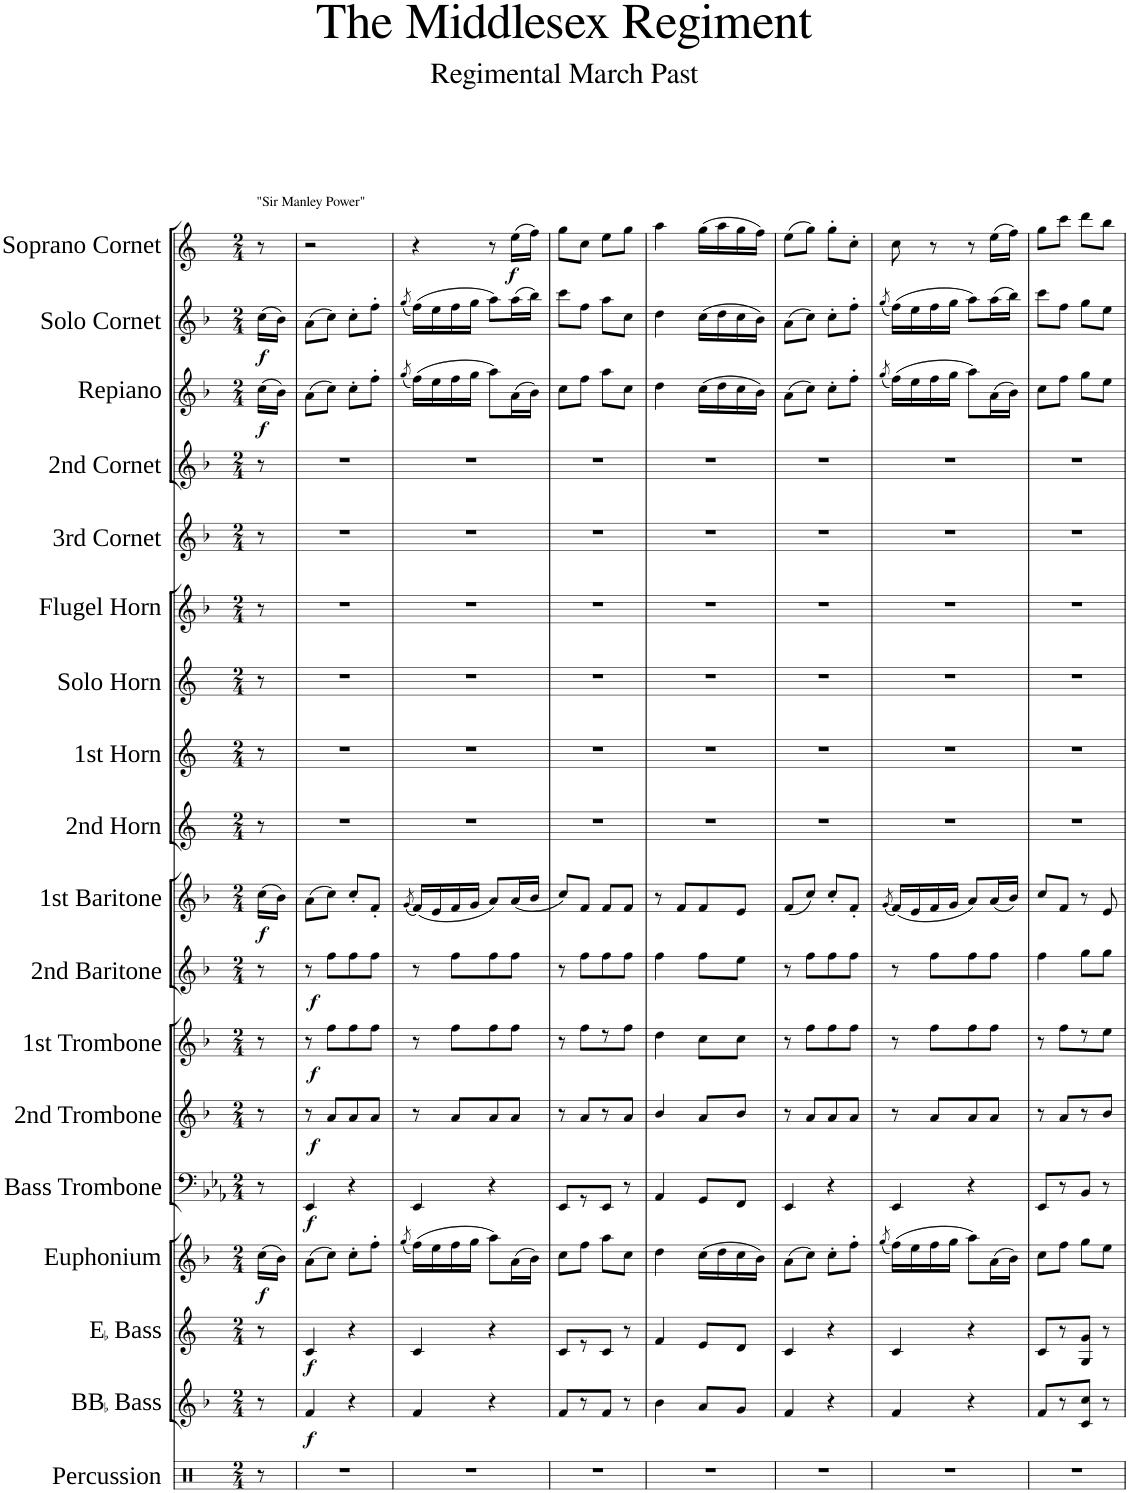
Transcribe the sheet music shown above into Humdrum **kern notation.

**kern	**kern	**dynam	**kern	**dynam	**kern	**dynam	**kern	**dynam	**kern	**dynam	**kern	**dynam	**kern	**dynam	**kern	**dynam	**kern	**kern	**kern	**kern	**kern	**kern	**kern	**dynam	**kern	**dynam	**kern	**dynam
*part18	*part17	*part17	*part16	*part16	*part15	*part15	*part14	*part14	*part13	*part13	*part12	*part12	*part11	*part11	*part10	*part10	*part9	*part8	*part7	*part6	*part5	*part4	*part3	*part3	*part2	*part2	*part1	*part1
*staff18	*staff17	*staff17	*staff16	*staff16	*staff15	*staff15	*staff14	*staff14	*staff13	*staff13	*staff12	*staff12	*staff11	*staff11	*staff10	*staff10	*staff9	*staff8	*staff7	*staff6	*staff5	*staff4	*staff3	*staff3	*staff2	*staff2	*staff1	*staff1
*I"Percussion	*I"BBaccidentalFlat Bass	*	*I"EaccidentalFlat Bass	*	*I"Euphonium	*	*I"Bass Trombone	*	*I"2nd Trombone	*	*I"1st Trombone	*	*I"2nd Baritone	*	*I"1st Baritone	*	*I"2nd Horn	*I"1st Horn	*I"Solo Horn	*I"Flugel Horn	*I"3rd Cornet	*I"2nd Cornet	*I"Repiano	*	*I"Solo Cornet	*	*I"Soprano Cornet	*
*I'Perc.	*I'BBaccidentalFlat B.	*	*I'EaccidentalFlat B.	*	*I'Euph.	*	*I'Bs. Trb.	*	*I'2ndTrb.	*	*I'1st Trb.	*	*I'2ndBari.	*	*I'1st Bari.	*	*I'2nd Hn.	*I'1st Hn.	*I'Solo Hn.	*I'Flghn.	*I'3rd Cnt.	*I'2nd Cnt.	*I'Rep.	*	*I'Solo Cnt.	*	*I'Sop. Cnt.	*
*clefX	*clefG2	*	*clefG2	*	*clefG2	*	*clefF4	*	*clefG2	*	*clefG2	*	*clefG2	*	*clefG2	*	*clefG2	*clefG2	*clefG2	*clefG2	*clefG2	*clefG2	*clefG2	*	*clefG2	*	*clefG2	*
*	*Trd15c26	*	*Trd12c21	*	*Trd8c14	*	*	*	*Trd8c14	*	*Trd8c14	*	*Trd8c14	*	*Trd8c14	*	*Trd5c9	*Trd5c9	*Trd5c9	*Trd1c2	*Trd1c2	*Trd1c2	*Trd1c2	*	*Trd1c2	*	*Trd-2c-3	*
*k[]	*k[b-]	*	*k[]	*	*k[b-]	*	*k[b-e-a-]	*	*k[b-]	*	*k[b-]	*	*k[b-]	*	*k[b-]	*	*k[]	*k[]	*k[]	*k[b-]	*k[b-]	*k[b-]	*k[b-]	*	*k[b-]	*	*k[]	*
*M2/4	*M2/4	*	*M2/4	*	*M2/4	*	*M2/4	*	*M2/4	*	*M2/4	*	*M2/4	*	*M2/4	*	*M2/4	*M2/4	*M2/4	*M2/4	*M2/4	*M2/4	*M2/4	*	*M2/4	*	*M2/4	*
=1	=1	=1	=1	=1	=1	=1	=1	=1	=1	=1	=1	=1	=1	=1	=1	=1	=1	=1	=1	=1	=1	=1	=1	=1	=1	=1	=1	=1
!	!	!	!	!	!	!	!	!	!	!	!	!	!	!	!	!	!	!	!	!	!	!	!	!	!	!	!LO:TX:a:t="Sir Manley Power"	!
!	!	!	!	!	!	!LO:DY:b	!	!	!	!	!	!	!	!	!	!LO:DY:b	!	!	!	!	!	!	!	!LO:DY:b	!	!LO:DY:b	!	!
8r	8r	.	8r	.	(16cc\LL	f	8r	.	8r	.	8r	.	8r	.	(16cc\LL	f	8r	8r	8r	8r	8r	8r	(16cc\LL	f	(16cc\LL	f	8r	.
.	.	.	.	.	16b-\JJ)	.	.	.	.	.	.	.	.	.	16b-\JJ)	.	.	.	.	.	.	.	16b-\JJ)	.	16b-\JJ)	.	.	.
=2	=2	=2	=2	=2	=2	=2	=2	=2	=2	=2	=2	=2	=2	=2	=2	=2	=2	=2	=2	=2	=2	=2	=2	=2	=2	=2	=2	=2
!	!	!LO:DY:b	!	!LO:DY:b	!	!	!	!LO:DY:b	!	!LO:DY:b	!	!LO:DY:b	!	!LO:DY:b	!	!	!	!	!	!	!	!	!	!	!	!	!	!
2r	4f/	f	4c/	f	(8a\L	.	4EE-/	f	8r	f	8r	f	8r	f	(8a\L	.	2r	2r	2r	2r	2r	2r	(8a\L	.	(8a\L	.	2r	.
.	.	.	.	.	8cc\J)	.	.	.	8a/L	.	8ff\L	.	8ff\L	.	8cc\J)	.	.	.	.	.	.	.	8cc\J)	.	8cc\J)	.	.	.
.	4r	.	4r	.	8cc'\L	.	4r	.	8a/	.	8ff\	.	8ff\	.	8cc'/L	.	.	.	.	.	.	.	8cc'\L	.	8cc'\L	.	.	.
.	.	.	.	.	8ff'\J	.	.	.	8a/J	.	8ff\J	.	8ff\J	.	8f'/J	.	.	.	.	.	.	.	8ff'\J	.	8ff'\J	.	.	.
=3	=3	=3	=3	=3	=3	=3	=3	=3	=3	=3	=3	=3	=3	=3	=3	=3	=3	=3	=3	=3	=3	=3	=3	=3	=3	=3	=3	=3
.	.	.	.	.	(8qgg/	.	.	.	.	.	.	.	.	.	(8qg/	.	.	.	.	.	.	.	(8qgg/	.	(8qgg/	.	.	.
2r	4f/	.	4c/	.	(16ff\LL)	.	4EE-/	.	8r	.	8r	.	8r	.	(16f/LL)	.	2r	2r	2r	2r	2r	2r	(16ff\LL)	.	(16ff\LL)	.	4r	.
.	.	.	.	.	16ee\	.	.	.	.	.	.	.	.	.	16e/	.	.	.	.	.	.	.	16ee\	.	16ee\	.	.	.
.	.	.	.	.	16ff\	.	.	.	8a/L	.	8ff\L	.	8ff\L	.	16f/	.	.	.	.	.	.	.	16ff\	.	16ff\	.	.	.
.	.	.	.	.	16gg\JJ	.	.	.	.	.	.	.	.	.	16g/JJ	.	.	.	.	.	.	.	16gg\JJ	.	16gg\JJ	.	.	.
.	4r	.	4r	.	8aa\L)	.	4r	.	8a/	.	8ff\	.	8ff\	.	8a/L)	.	.	.	.	.	.	.	8aa\L)	.	8aa\L)	.	8r	.
!	!	!	!	!	!	!	!	!	!	!	!	!	!	!	!	!	!	!	!	!	!	!	!	!	!	!	!	!LO:DY:b
.	.	.	.	.	(16a\L	.	.	.	8a/J	.	8ff\J	.	8ff\J	.	(16a/L	.	.	.	.	.	.	.	(16a\L	.	(16aa\L	.	(16ee\LL	f
.	.	.	.	.	16b-\JJ)	.	.	.	.	.	.	.	.	.	16b-/JJ	.	.	.	.	.	.	.	16b-\JJ)	.	16bb-\JJ)	.	16ff\JJ)	.
=4	=4	=4	=4	=4	=4	=4	=4	=4	=4	=4	=4	=4	=4	=4	=4	=4	=4	=4	=4	=4	=4	=4	=4	=4	=4	=4	=4	=4
2r	8f/L	.	8c/L	.	8cc\L	.	8EE-/L	.	8r	.	8r	.	8r	.	8cc/L)	.	2r	2r	2r	2r	2r	2r	8cc\L	.	8ccc\L	.	8gg\L	.
.	8r	.	8r	.	8ff\J	.	8r	.	8a/L	.	8ff\L	.	8ff\L	.	8f/J	.	.	.	.	.	.	.	8ff\J	.	8ff\J	.	8cc\J	.
.	8f/J	.	8c/J	.	8aa\L	.	8EE-/J	.	8r	.	8r	.	8ff\	.	8f/L	.	.	.	.	.	.	.	8aa\L	.	8aa\L	.	8ee\L	.
.	8r	.	8r	.	8cc\J	.	8r	.	8a/J	.	8ff\J	.	8ff\J	.	8f/J	.	.	.	.	.	.	.	8cc\J	.	8cc\J	.	8gg\J	.
=5	=5	=5	=5	=5	=5	=5	=5	=5	=5	=5	=5	=5	=5	=5	=5	=5	=5	=5	=5	=5	=5	=5	=5	=5	=5	=5	=5	=5
2r	4b-\	.	4f/	.	4dd\	.	4AA-/	.	4b-/	.	4dd\	.	4ff\	.	8r	.	2r	2r	2r	2r	2r	2r	4dd\	.	4dd\	.	4aa\	.
.	.	.	.	.	.	.	.	.	.	.	.	.	.	.	8f/L	.	.	.	.	.	.	.	.	.	.	.	.	.
.	8a/L	.	8e/L	.	(16cc\LL	.	8GG/L	.	8a/L	.	8cc\L	.	8ff\L	.	8f/	.	.	.	.	.	.	.	(16cc\LL	.	(16cc\LL	.	(16gg\LL	.
.	.	.	.	.	16dd\	.	.	.	.	.	.	.	.	.	.	.	.	.	.	.	.	.	16dd\	.	16dd\	.	16aa\	.
.	8g/J	.	8d/J	.	16cc\	.	8FF/J	.	8b-/J	.	8cc\J	.	8ee\J	.	8e/J	.	.	.	.	.	.	.	16cc\	.	16cc\	.	16gg\	.
.	.	.	.	.	16b-\JJ)	.	.	.	.	.	.	.	.	.	.	.	.	.	.	.	.	.	16b-\JJ)	.	16b-\JJ)	.	16ff\JJ)	.
=6	=6	=6	=6	=6	=6	=6	=6	=6	=6	=6	=6	=6	=6	=6	=6	=6	=6	=6	=6	=6	=6	=6	=6	=6	=6	=6	=6	=6
2r	4f/	.	4c/	.	(8a\L	.	4EE-/	.	8r	.	8r	.	8r	.	(8f/L	.	2r	2r	2r	2r	2r	2r	(8a\L	.	(8a\L	.	(8ee\L	.
.	.	.	.	.	8cc\J)	.	.	.	8a/L	.	8ff\L	.	8ff\L	.	8cc/J)	.	.	.	.	.	.	.	8cc\J)	.	8cc\J)	.	8gg\J)	.
.	4r	.	4r	.	8cc'\L	.	4r	.	8a/	.	8ff\	.	8ff\	.	8cc'/L	.	.	.	.	.	.	.	8cc'\L	.	8cc'\L	.	8gg'\L	.
.	.	.	.	.	8ff'\J	.	.	.	8a/J	.	8ff\J	.	8ff\J	.	8f'/J	.	.	.	.	.	.	.	8ff'\J	.	8ff'\J	.	8cc'\J	.
=7	=7	=7	=7	=7	=7	=7	=7	=7	=7	=7	=7	=7	=7	=7	=7	=7	=7	=7	=7	=7	=7	=7	=7	=7	=7	=7	=7	=7
.	.	.	.	.	(8qgg/	.	.	.	.	.	.	.	.	.	(8qg/	.	.	.	.	.	.	.	(8qgg/	.	(8qgg/	.	.	.
2r	4f/	.	4c/	.	(16ff\LL)	.	4EE-/	.	8r	.	8r	.	8r	.	(16f/LL)	.	2r	2r	2r	2r	2r	2r	(16ff\LL)	.	(16ff\LL)	.	8cc\	.
.	.	.	.	.	16ee\	.	.	.	.	.	.	.	.	.	16e/	.	.	.	.	.	.	.	16ee\	.	16ee\	.	.	.
.	.	.	.	.	16ff\	.	.	.	8a/L	.	8ff\L	.	8ff\L	.	16f/	.	.	.	.	.	.	.	16ff\	.	16ff\	.	8r	.
.	.	.	.	.	16gg\JJ	.	.	.	.	.	.	.	.	.	16g/JJ	.	.	.	.	.	.	.	16gg\JJ	.	16gg\JJ	.	.	.
.	4r	.	4r	.	8aa\L)	.	4r	.	8a/	.	8ff\	.	8ff\	.	8a/L)	.	.	.	.	.	.	.	8aa\L)	.	8aa\L)	.	8r	.
.	.	.	.	.	(16a\L	.	.	.	8a/J	.	8ff\J	.	8ff\J	.	(16a/L	.	.	.	.	.	.	.	(16a\L	.	(16aa\L	.	(16ee\LL	.
.	.	.	.	.	16b-\JJ)	.	.	.	.	.	.	.	.	.	16b-/JJ)	.	.	.	.	.	.	.	16b-\JJ)	.	16bb-\JJ)	.	16ff\JJ)	.
=8	=8	=8	=8	=8	=8	=8	=8	=8	=8	=8	=8	=8	=8	=8	=8	=8	=8	=8	=8	=8	=8	=8	=8	=8	=8	=8	=8	=8
*	*^	*	*^	*	*	*	*	*	*	*	*	*	*	*	*	*	*	*	*	*	*	*	*	*	*	*	*	*
2r	8f/L	8ryy	.	8c/L	8ryy	.	8cc\L	.	8EE-/L	.	8r	.	8r	.	4ff\	.	8cc/L	.	2r	2r	2r	2r	2r	2r	8cc\L	.	8ccc\L	.	8gg\L	.
.	8r	8ryy	.	8r	8ryy	.	8ff\J	.	8r	.	8a/L	.	8ff\L	.	.	.	8f/J	.	.	.	.	.	.	.	8ff\J	.	8ff\J	.	8ccc\J	.
.	8cc/J	8c/	.	8g/J	8G/	.	8gg\L	.	8BB-/J	.	8r	.	8r	.	8gg\L	.	8r	.	.	.	.	.	.	.	8gg\L	.	8gg\L	.	8ddd\L	.
.	8r	8ryy	.	8r	8ryy	.	8ee\J	.	8r	.	8b-/J	.	8ee\J	.	8gg\J	.	8e/	.	.	.	.	.	.	.	8ee\J	.	8ee\J	.	8bb\J	.
*	*v	*v	*	*	*	*	*	*	*	*	*	*	*	*	*	*	*	*	*	*	*	*	*	*	*	*	*	*	*	*
*	*	*	*v	*v	*	*	*	*	*	*	*	*	*	*	*	*	*	*	*	*	*	*	*	*	*	*	*	*	*
=	=	=	=	=	=	=	=	=	=	=	=	=	=	=	=	=	=	=	=	=	=	=	=	=	=	=	=	=
*-	*-	*-	*-	*-	*-	*-	*-	*-	*-	*-	*-	*-	*-	*-	*-	*-	*-	*-	*-	*-	*-	*-	*-	*-	*-	*-	*-	*-
